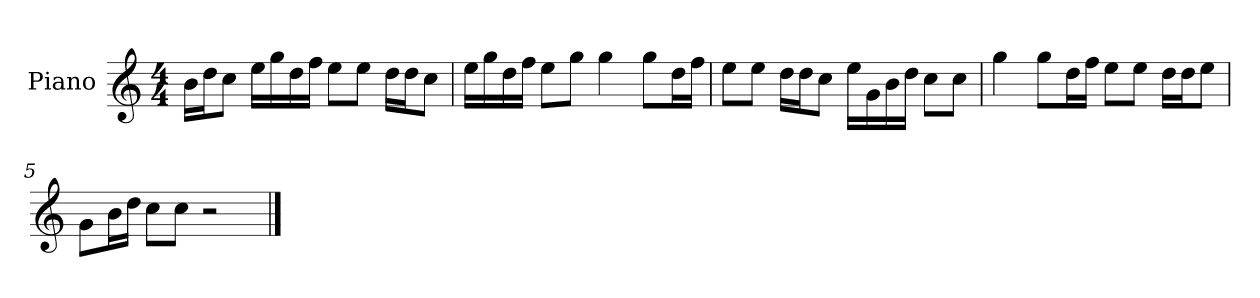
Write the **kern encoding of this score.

**kern
*part1
*staff1
*I"Piano
*I'P-no
*clefG2
*k[]
*M4/4
*MM90
=1
16b\LL
16dd\J
8cc\J
16ee\LL
16gg\
16dd\
16ff\JJ
8ee\L
8ee\J
16dd\LL
16dd\J
8cc\J
=2
16ee\LL
16gg\
16dd\
16ff\JJ
8ee\L
8gg\J
4gg\
8gg\L
16dd\L
16ff\JJ
=3
8ee\L
8ee\J
16dd\LL
16dd\J
8cc\J
16ee\LL
16g\
16b\
16dd\JJ
8cc\L
8cc\J
=4
4gg\
8gg\L
16dd\L
16ff\JJ
8ee\L
8ee\J
16dd\LL
16dd\J
8ee\J
!!LO:LB:g=z
=5
8g\L
16b\L
16dd\JJ
8cc\L
8cc\J
2r
==
*-
